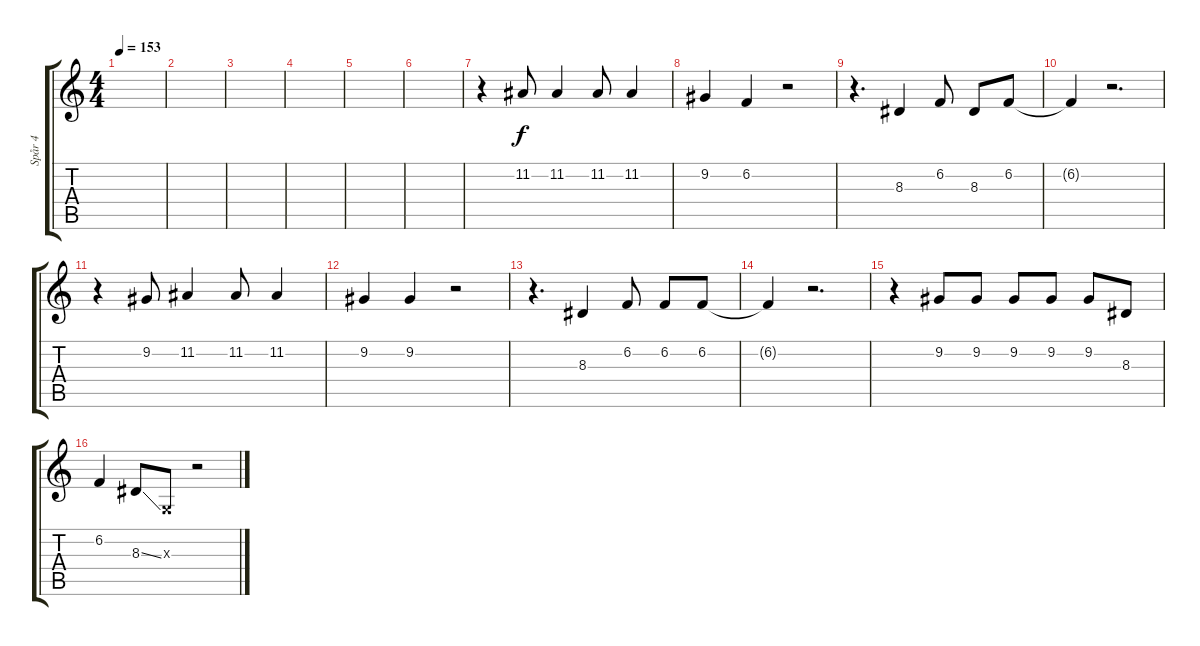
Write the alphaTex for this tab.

\track ("Spår 4" "Spår 4") {instrument altosax}
\staff {score tabs}
\tuning (E4 B3 G3 D3 A2 E2) {hide}
\ts (4 4)
\tempo 153
\clef g2
\ks c
|
|
|
|
|
|
r.4 11.2.8 11.2.4 11.2.8 11.2.4 |
9.2.4 6.2.4 r.2 |
r.4{d} 8.3.4 6.2.8 8.3.8 6.2.8 |
6.2{t}.4 r.2{d} |
r.4 9.2.8 11.2.4 11.2.8 11.2.4 |
9.2.4 9.2.4 r.2 |
r.4{d} 8.3.4 6.2.8 6.2.8 6.2.8 |
6.2{t}.4 r.2{d} |
r.4 9.2.8 9.2.8 9.2.8 9.2.8 9.2.8 8.3.8 |
6.2.4 8.3{ss}.8 0.3{x}.8 r.2
